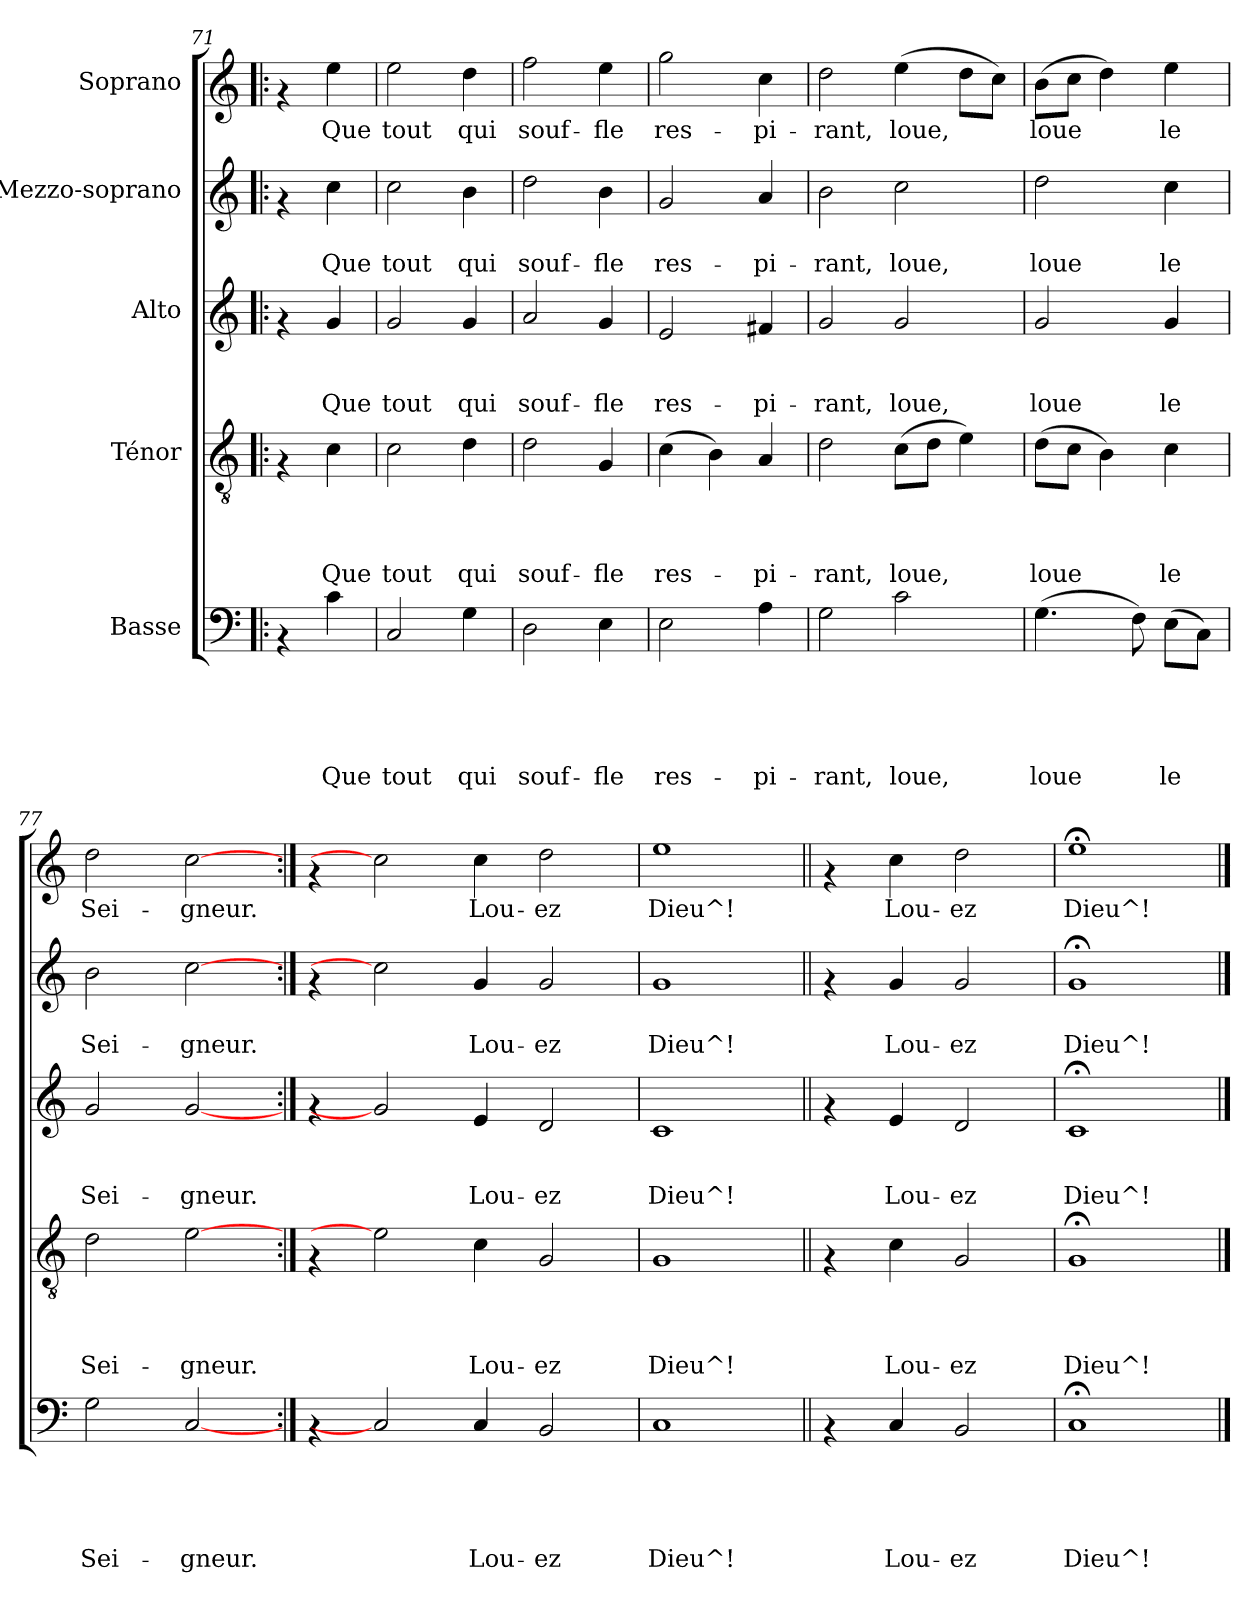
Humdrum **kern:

**kern	**text	**text	**text	**text	**text	**kern	**text	**text	**text	**text	**kern	**text	**text	**text	**kern	**text	**text	**kern	**text
*part5	*part5	*part5	*part5	*part5	*part5	*part4	*part4	*part4	*part4	*part4	*part3	*part3	*part3	*part3	*part2	*part2	*part2	*part1	*part1
*staff5	*staff5	*staff5	*staff5	*staff5	*staff5	*staff4	*staff4	*staff4	*staff4	*staff4	*staff3	*staff3	*staff3	*staff3	*staff2	*staff2	*staff2	*staff1	*staff1
*I"Basse	*	*	*	*	*	*I"Ténor	*	*	*	*	*I"Alto	*	*	*	*I"Mezzo-soprano	*	*	*I"Soprano	*
!!LO:LB:g=z
*clefF4	*	*	*	*	*	*clefGv2	*	*	*	*	*clefG2	*	*	*	*clefG2	*	*	*clefG2	*
*k[]	*	*	*	*	*	*k[]	*	*	*	*	*k[]	*	*	*	*k[]	*	*	*k[]	*
*C:	*	*	*	*	*	*C:	*	*	*	*	*C:	*	*	*	*C:	*	*	*C:	*
=71!|:	=71!|:	=71!|:	=71!|:	=71!|:	=71!|:	=71!|:	=71!|:	=71!|:	=71!|:	=71!|:	=71!|:	=71!|:	=71!|:	=71!|:	=71!|:	=71!|:	=71!|:	=71!|:	=71!|:
4rAA	.	.	.	.	.	4rF	.	.	.	.	4rf	.	.	.	4rf	.	.	4rf	.
!	!	!	!	!	!LO:LY:b	!	!	!	!	!LO:LY:b	!	!	!	!LO:LY:b	!	!	!LO:LY:b	!	!LO:LY:b
4c\	.	.	.	.	Que	4c\	.	.	.	Que	4g/	.	.	Que	4cc\	.	Que	4ee\	Que
=72	=72	=72	=72	=72	=72	=72	=72	=72	=72	=72	=72	=72	=72	=72	=72	=72	=72	=72	=72
!	!	!	!	!	!LO:LY:b	!	!	!	!	!LO:LY:b	!	!	!	!LO:LY:b	!	!	!LO:LY:b	!	!LO:LY:b
2C/	.	.	.	.	tout	2c\	.	.	.	tout	2g/	.	.	tout	2cc\	.	tout	2ee\	tout
!	!	!	!	!	!LO:LY:b	!	!	!	!	!LO:LY:b	!	!	!	!LO:LY:b	!	!	!LO:LY:b	!	!LO:LY:b
4G\	.	.	.	.	qui	4d\	.	.	.	qui	4g/	.	.	qui	4b\	.	qui	4dd\	qui
=73	=73	=73	=73	=73	=73	=73	=73	=73	=73	=73	=73	=73	=73	=73	=73	=73	=73	=73	=73
!	!	!	!	!	!LO:LY:b	!	!	!	!	!LO:LY:b	!	!	!	!LO:LY:b	!	!	!LO:LY:b	!	!LO:LY:b
2D\	.	.	.	.	souf-	2d\	.	.	.	souf-	2a/	.	.	souf-	2dd\	.	souf-	2ff\	souf-
!	!	!	!	!	!LO:LY:b	!	!	!	!	!LO:LY:b	!	!	!	!LO:LY:b	!	!	!LO:LY:b	!	!LO:LY:b
4E\	.	.	.	.	-fle	4G/	.	.	.	-fle	4g/	.	.	-fle	4b\	.	-fle	4ee\	-fle
=74	=74	=74	=74	=74	=74	=74	=74	=74	=74	=74	=74	=74	=74	=74	=74	=74	=74	=74	=74
!	!	!	!	!	!LO:LY:b	!	!	!	!	!LO:LY:b	!	!	!	!LO:LY:b	!	!	!LO:LY:b	!	!LO:LY:b
2E\	.	.	.	.	res-	(>4c\	.	.	.	res-	2e/	.	.	res-	2g/	.	res-	2gg\	res-
.	.	.	.	.	.	4B\)	.	.	.	.	.	.	.	.	.	.	.	.	.
!	!	!	!	!	!LO:LY:b	!	!	!	!	!LO:LY:b	!	!	!	!LO:LY:b	!	!	!LO:LY:b	!	!LO:LY:b
4A\	.	.	.	.	-pi-	4A/	.	.	.	-pi-	4f#X/	.	.	-pi-	4a/	.	-pi-	4cc\	-pi-
=75	=75	=75	=75	=75	=75	=75	=75	=75	=75	=75	=75	=75	=75	=75	=75	=75	=75	=75	=75
!	!	!	!	!	!LO:LY:b	!	!	!	!	!LO:LY:b	!	!	!	!LO:LY:b	!	!	!LO:LY:b	!	!LO:LY:b
2G\	.	.	.	.	-rant,	2d\	.	.	.	-rant,	2g/	.	.	-rant,	2b\	.	-rant,	2dd\	-rant,
!	!	!	!	!	!LO:LY:b	!	!	!	!	!LO:LY:b	!	!	!	!LO:LY:b	!	!	!LO:LY:b	!	!LO:LY:b
2c\	.	.	.	.	loue,	(>8c\L	.	.	.	loue,	2g/	.	.	loue,	2cc\	.	loue,	(>4ee\	loue,
.	.	.	.	.	.	8d\J	.	.	.	.	.	.	.	.	.	.	.	.	.
.	.	.	.	.	.	4e\)	.	.	.	.	.	.	.	.	.	.	.	8dd\L	.
.	.	.	.	.	.	.	.	.	.	.	.	.	.	.	.	.	.	8cc\J)	.
=76	=76	=76	=76	=76	=76	=76	=76	=76	=76	=76	=76	=76	=76	=76	=76	=76	=76	=76	=76
!	!	!	!	!	!LO:LY:b	!	!	!	!	!LO:LY:b	!	!	!	!LO:LY:b	!	!	!LO:LY:b	!	!LO:LY:b
(>4.G\	.	.	.	.	loue	(>8d\L	.	.	.	loue	2g/	.	.	loue	2dd\	.	loue	(>8b\L	loue
.	.	.	.	.	.	8c\J	.	.	.	.	.	.	.	.	.	.	.	8cc\J	.
.	.	.	.	.	.	4B\)	.	.	.	.	.	.	.	.	.	.	.	4dd\)	.
8F\)	.	.	.	.	.	.	.	.	.	.	.	.	.	.	.	.	.	.	.
!	!	!	!	!	!LO:LY:b	!	!	!	!	!LO:LY:b	!	!	!	!LO:LY:b	!	!	!LO:LY:b	!	!LO:LY:b
(>8E\L	.	.	.	.	le	4c\	.	.	.	le	4g/	.	.	le	4cc\	.	le	4ee\	le
8C\J)	.	.	.	.	.	.	.	.	.	.	.	.	.	.	.	.	.	.	.
=77	=77	=77	=77	=77	=77	=77	=77	=77	=77	=77	=77	=77	=77	=77	=77	=77	=77	=77	=77
!	!	!	!	!	!LO:LY:b	!	!	!	!	!LO:LY:b	!	!	!	!LO:LY:b	!	!	!LO:LY:b	!	!LO:LY:b
2G\	.	.	.	.	Sei-	2d\	.	.	.	Sei-	2g/	.	.	Sei-	2b\	.	Sei-	2dd\	Sei-
!	!	!	!	!	!LO:LY:b	!	!	!	!	!LO:LY:b	!	!	!	!LO:LY:b	!	!	!LO:LY:b	!	!LO:LY:b
[2C	.	.	.	.	-gneur.	[2e	.	.	.	-gneur.	[2g	.	.	-gneur.	[2cc	.	-gneur.	[2cc	-gneur.
!!LO:PB:g=z
=78:|!	=78:|!	=78:|!	=78:|!	=78:|!	=78:|!	=78:|!	=78:|!	=78:|!	=78:|!	=78:|!	=78:|!	=78:|!	=78:|!	=78:|!	=78:|!	=78:|!	=78:|!	=78:|!	=78:|!
4rAA	.	.	.	.	.	4rF	.	.	.	.	4rf	.	.	.	4rf	.	.	4rf	.
2C]	.	.	.	.	.	2e]	.	.	.	.	2g]	.	.	.	2cc]	.	.	2cc]	.
!	!	!	!	!	!LO:LY:b	!	!	!	!	!LO:LY:b	!	!	!	!LO:LY:b	!	!	!LO:LY:b	!	!LO:LY:b
4C/	.	.	.	.	Lou-	4c\	.	.	.	Lou-	4e/	.	.	Lou-	4g/	.	Lou-	4cc\	Lou-
!	!	!	!	!	!LO:LY:b	!	!	!	!	!LO:LY:b	!	!	!	!LO:LY:b	!	!	!LO:LY:b	!	!LO:LY:b
2BB/	.	.	.	.	-ez	2G/	.	.	.	-ez	2d/	.	.	-ez	2g/	.	-ez	2dd\	-ez
=79	=79	=79	=79	=79	=79	=79	=79	=79	=79	=79	=79	=79	=79	=79	=79	=79	=79	=79	=79
!	!	!	!	!	!LO:LY:b	!	!	!	!	!LO:LY:b	!	!	!	!LO:LY:b	!	!	!LO:LY:b	!	!LO:LY:b
1C	.	.	.	.	Dieu^!	1G	.	.	.	Dieu^!	1c	.	.	Dieu^!	1g	.	Dieu^!	1ee	Dieu^!
=80||	=80||	=80||	=80||	=80||	=80||	=80||	=80||	=80||	=80||	=80||	=80||	=80||	=80||	=80||	=80||	=80||	=80||	=80||	=80||
4rAA	.	.	.	.	.	4rF	.	.	.	.	4rf	.	.	.	4rf	.	.	4rf	.
!	!	!	!	!	!LO:LY:b	!	!	!	!	!LO:LY:b	!	!	!	!LO:LY:b	!	!	!LO:LY:b	!	!LO:LY:b
4C/	.	.	.	.	Lou-	4c\	.	.	.	Lou-	4e/	.	.	Lou-	4g/	.	Lou-	4cc\	Lou-
!	!	!	!	!	!LO:LY:b	!	!	!	!	!LO:LY:b	!	!	!	!LO:LY:b	!	!	!LO:LY:b	!	!LO:LY:b
2BB/	.	.	.	.	-ez	2G/	.	.	.	-ez	2d/	.	.	-ez	2g/	.	-ez	2dd\	-ez
=81	=81	=81	=81	=81	=81	=81	=81	=81	=81	=81	=81	=81	=81	=81	=81	=81	=81	=81	=81
!	!	!	!	!	!LO:LY:b	!	!	!	!	!LO:LY:b	!	!	!	!LO:LY:b	!	!	!LO:LY:b	!	!LO:LY:b
1C;<	.	.	.	.	Dieu^!	1G;	.	.	.	Dieu^!	1c;	.	.	Dieu^!	1g;<	.	Dieu^!	1ee;	Dieu^!
==	==	==	==	==	==	==	==	==	==	==	==	==	==	==	==	==	==	==	==
*-	*-	*-	*-	*-	*-	*-	*-	*-	*-	*-	*-	*-	*-	*-	*-	*-	*-	*-	*-
